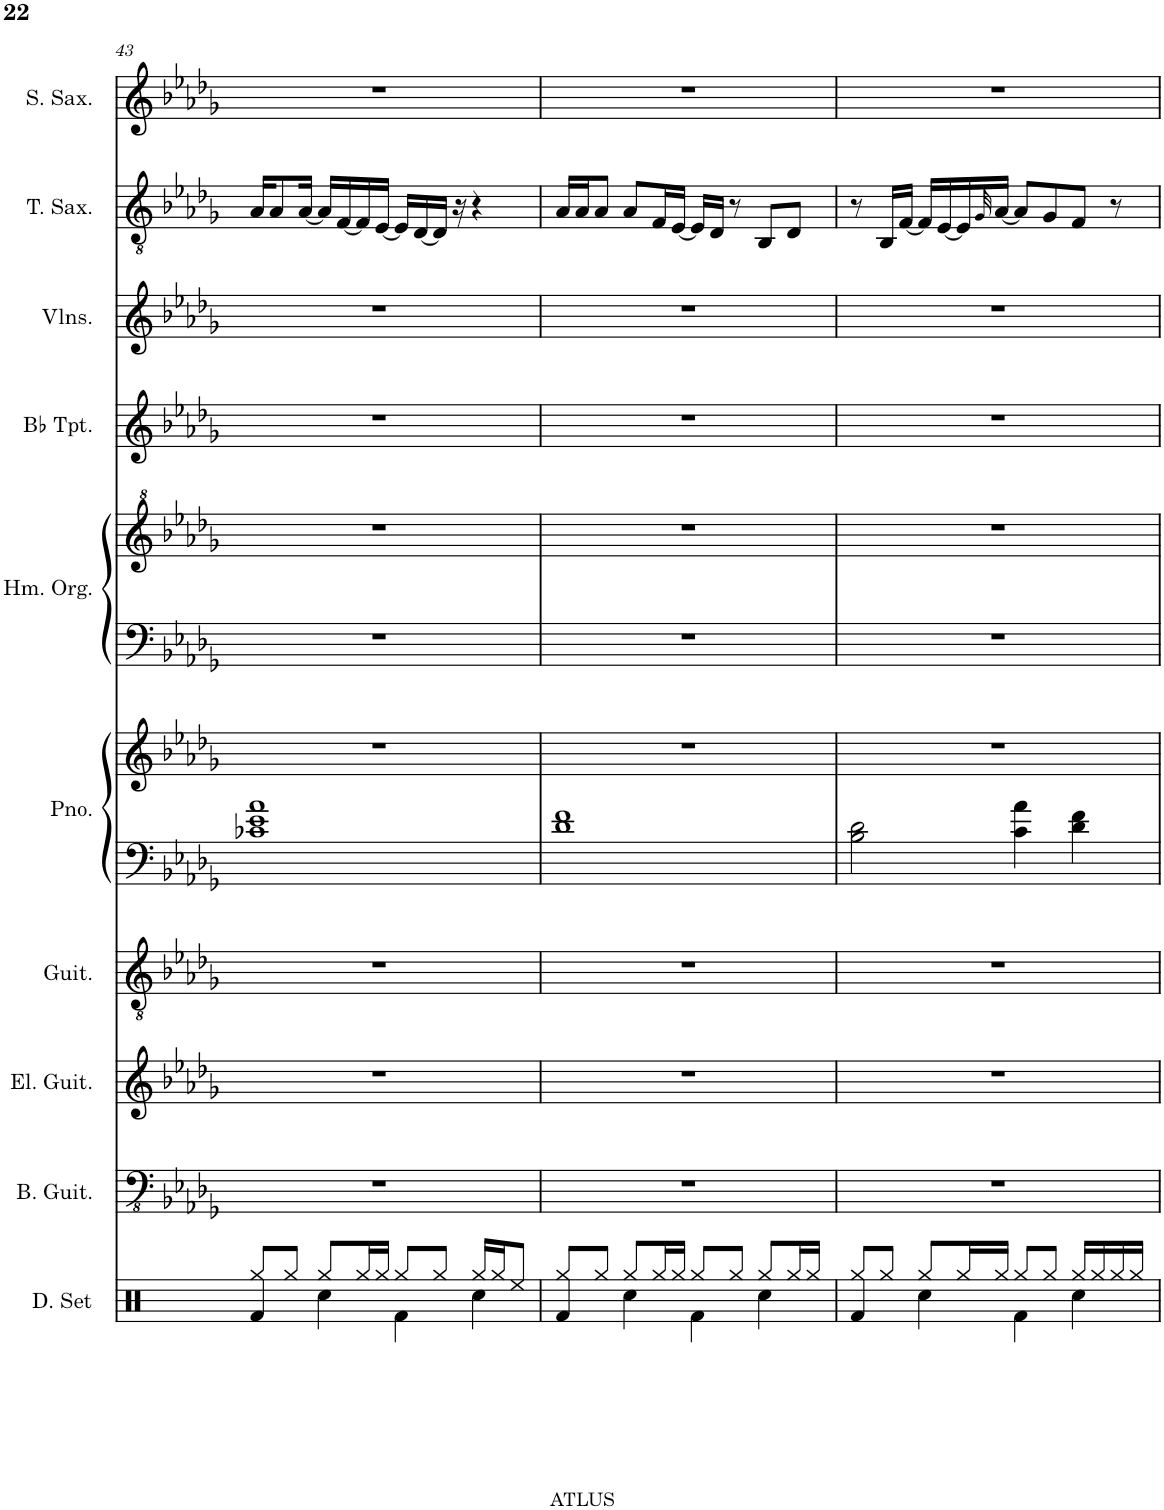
**kern	**kern	**kern	**kern	**kern	**kern	**kern	**kern	**kern	**kern	**kern	**kern
*part10	*part9	*part8	*part7	*part6	*part6	*part5	*part5	*part4	*part3	*part2	*part1
*staff12	*staff11	*staff10	*staff9	*staff8	*staff7	*staff6	*staff5	*staff4	*staff3	*staff2	*staff1
*I"Drumset	*I"Bass Guitar	*I"Electric Guitar	*I"Acoustic Guitar	*I"Piano	*	*I"Hammond Organ	*	*I"Bb Trumpet	*I"Violins	*I"Tenor Saxophone	*I"Soprano Saxophone
*I'D. Set	*I'B. Guit.	*I'El. Guit.	*I'Guit.	*I'Pno.	*	*I'Hm. Org.	*	*I'Bb Tpt.	*I'Vlns.	*I'T. Sax.	*I'S. Sax.
!!LO:PB:g=z
*clefX	*clefFv4	*clefG2	*clefGv2	*clefF4	*clefG2	*clefF4	*clefG^2	*clefG2	*clefG2	*clefGv2	*clefG2
*	*	*	*	*	*	*	*	*Trd1c2	*	*Trd8c14	*Trd1c2
*k[]	*k[b-e-a-d-g-]	*k[b-e-a-d-g-]	*k[b-e-a-d-g-]	*k[b-e-a-d-g-]	*k[b-e-a-d-g-]	*k[b-e-a-d-g-]	*k[b-e-a-d-g-]	*k[b-e-a-d-g-]	*k[b-e-a-d-g-]	*k[b-e-a-d-g-]	*k[b-e-a-d-g-]
*M4/4	*M4/4	*M4/4	*M4/4	*M4/4	*M4/4	*M4/4	*M4/4	*M4/4	*M4/4	*M4/4	*M4/4
=43	=43	=43	=43	=43	=43	=43	=43	=43	=43	=43	=43
*^	*	*	*	*	*	*	*	*	*	*	*
4Rf/	8Rgg/L	1r	1r	1r	1c-X 1e- 1a-	1r	1r	1r	1r	1r	16A-/KL	1r
.	.	.	.	.	.	.	.	.	.	.	8A-/	.
.	8Rgg/J	.	.	.	.	.	.	.	.	.	.	.
.	.	.	.	.	.	.	.	.	.	.	[16A-/Jk	.
8Rgg/L	4Rcc\	.	.	.	.	.	.	.	.	.	16A-/LL]	.
.	.	.	.	.	.	.	.	.	.	.	[16F/	.
16Rgg/L	.	.	.	.	.	.	.	.	.	.	16F/]	.
16Rgg/JJ	.	.	.	.	.	.	.	.	.	.	[16E-/JJ	.
8Rgg/L	4Rf\	.	.	.	.	.	.	.	.	.	16E-/LL]	.
.	.	.	.	.	.	.	.	.	.	.	[16D-/	.
8Rgg/J	.	.	.	.	.	.	.	.	.	.	16D-/JJ]	.
.	.	.	.	.	.	.	.	.	.	.	16r	.
16Rgg/LL	4Rcc\	.	.	.	.	.	.	.	.	.	4r	.
16Rgg/J	.	.	.	.	.	.	.	.	.	.	.	.
8Ree/J	.	.	.	.	.	.	.	.	.	.	.	.
=44	=44	=44	=44	=44	=44	=44	=44	=44	=44	=44	=44	=44
4Rf/	8Rgg/L	1r	1r	1r	1d- 1f	1r	1r	1r	1r	1r	16A-/LL	1r
.	.	.	.	.	.	.	.	.	.	.	16A-/J	.
.	8Rgg/J	.	.	.	.	.	.	.	.	.	8A-/J	.
8Rgg/L	4Rcc\	.	.	.	.	.	.	.	.	.	8A-/L	.
16Rgg/L	.	.	.	.	.	.	.	.	.	.	16F/L	.
16Rgg/JJ	.	.	.	.	.	.	.	.	.	.	[16E-/JJ	.
8Rgg/L	4Rf\	.	.	.	.	.	.	.	.	.	16E-/LL]	.
.	.	.	.	.	.	.	.	.	.	.	16D-/JJ	.
8Rgg/J	.	.	.	.	.	.	.	.	.	.	8r	.
8Rgg/L	4Rcc\	.	.	.	.	.	.	.	.	.	8BB-/L	.
16Rgg/L	.	.	.	.	.	.	.	.	.	.	8D-/J	.
16Rgg/JJ	.	.	.	.	.	.	.	.	.	.	.	.
=45	=45	=45	=45	=45	=45	=45	=45	=45	=45	=45	=45	=45
4Rf/	8Rgg/L	1r	1r	1r	2B-\ 2d-\	1r	1r	1r	1r	1r	8r	1r
.	8Rgg/J	.	.	.	.	.	.	.	.	.	16BB-/LL	.
.	.	.	.	.	.	.	.	.	.	.	[16F/JJ	.
8Rgg/L	4Rcc\	.	.	.	.	.	.	.	.	.	16F/LL]	.
.	.	.	.	.	.	.	.	.	.	.	[16E-/	.
16Rgg/L	.	.	.	.	.	.	.	.	.	.	16E-/]	.
.	.	.	.	.	.	.	.	.	.	.	32qG-/	.
16Rgg/JJ	.	.	.	.	.	.	.	.	.	.	[16A-/JJ	.
8Rgg/L	4Rf\	.	.	.	4c\ 4a-\	.	.	.	.	.	8A-/L]	.
8Rgg/J	.	.	.	.	.	.	.	.	.	.	8G-/	.
16Rgg/LL	4Rcc\	.	.	.	4d-\ 4f\	.	.	.	.	.	8F/J	.
16Rgg/	.	.	.	.	.	.	.	.	.	.	.	.
16Rgg/	.	.	.	.	.	.	.	.	.	.	8r	.
16Rgg/JJ	.	.	.	.	.	.	.	.	.	.	.	.
*v	*v	*	*	*	*	*	*	*	*	*	*	*
=	=	=	=	=	=	=	=	=	=	=	=
*-	*-	*-	*-	*-	*-	*-	*-	*-	*-	*-	*-
